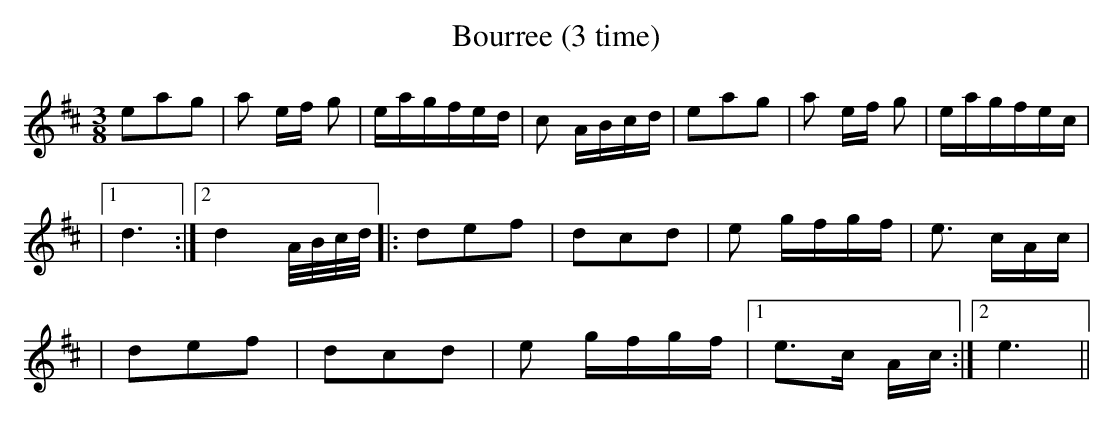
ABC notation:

X:1
T:Bourree (3 time)
L:1/16
M:3/8
K:D
e2a2g2 | a2 ef g2 | eagfed | c2 ABcd | e2a2g2 | a2 ef g2 | eagfec|
|1 d6 :|2 d4 A/B/c/d/ |: d2e2f2 | d2c2d2 | e2 gfgf | e3 cAc|
| d2e2f2 | d2c2d2 | e2 gfgf |1 e3c Ac :|2 e6 ||
